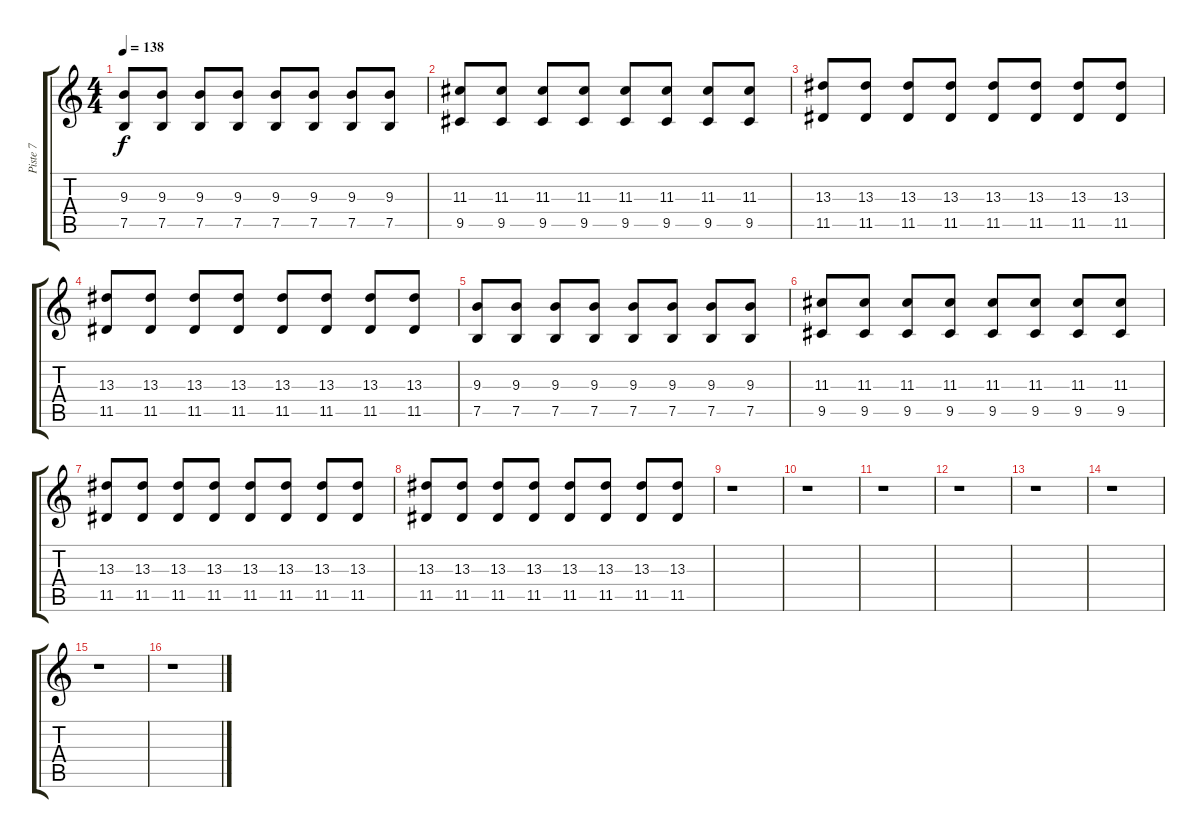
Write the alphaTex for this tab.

\track ("Piste 7" "Piste 7") {instrument overdrivenguitar}
\staff {score tabs}
\tuning (B3 Gb3 D3 A2 E2 B1) {hide}
\ts (4 4)
\tempo 138
\clef g2
\ks c
(9.3 7.5).8{dy f} (9.3 7.5).8 (9.3 7.5).8 (9.3 7.5).8 (9.3 7.5).8 (9.3 7.5).8 (9.3 7.5).8 (9.3 7.5).8 |
(11.3 9.5).8 (11.3 9.5).8 (11.3 9.5).8 (11.3 9.5).8 (11.3 9.5).8 (11.3 9.5).8 (11.3 9.5).8 (11.3 9.5).8 |
(13.3 11.5).8 (13.3 11.5).8 (13.3 11.5).8 (13.3 11.5).8 (13.3 11.5).8 (13.3 11.5).8 (13.3 11.5).8 (13.3 11.5).8 |
(13.3 11.5).8 (13.3 11.5).8 (13.3 11.5).8 (13.3 11.5).8 (13.3 11.5).8 (13.3 11.5).8 (13.3 11.5).8 (13.3 11.5).8 |
(9.3 7.5).8 (9.3 7.5).8 (9.3 7.5).8 (9.3 7.5).8 (9.3 7.5).8 (9.3 7.5).8 (9.3 7.5).8 (9.3 7.5).8 |
(11.3 9.5).8 (11.3 9.5).8 (11.3 9.5).8 (11.3 9.5).8 (11.3 9.5).8 (11.3 9.5).8 (11.3 9.5).8 (11.3 9.5).8 |
(13.3 11.5).8 (13.3 11.5).8 (13.3 11.5).8 (13.3 11.5).8 (13.3 11.5).8 (13.3 11.5).8 (13.3 11.5).8 (13.3 11.5).8 |
(13.3 11.5).8 (13.3 11.5).8 (13.3 11.5).8 (13.3 11.5).8 (13.3 11.5).8 (13.3 11.5).8 (13.3 11.5).8 (13.3 11.5).8 |
r.1 |
r.1 |
r.1 |
r.1 |
r.1 |
r.1 |
r.1 |
r.1
